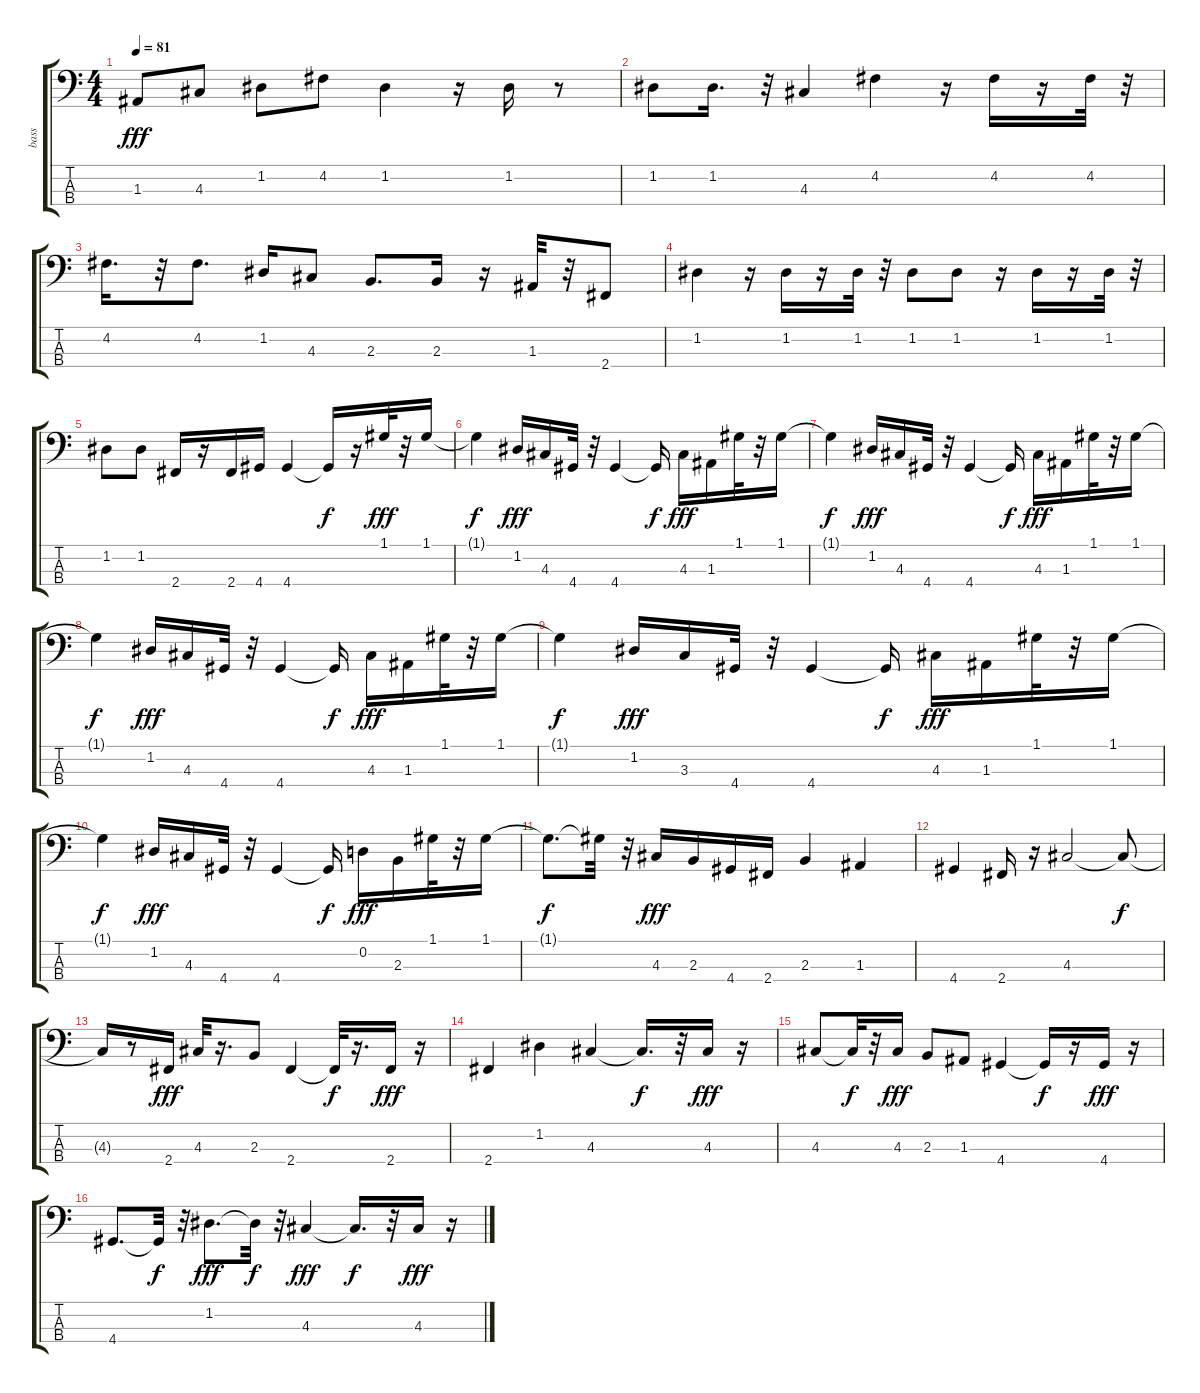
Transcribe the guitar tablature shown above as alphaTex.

\track ("bass    " "bass    ") {instrument fretlessbass}
\staff {score tabs}
\tuning (G2 D2 A1 E1) {hide}
\ts (4 4)
\tempo 81
\clef f4
\ks c
1.3.8{dy fff} 4.3.8 1.2.8 4.2.8 1.2.4 r.16 1.2.16 r.8 |
1.2.8 1.2.16{d} r.32 4.3.4 4.2.4 r.16 4.2.16 r.16 4.2.32 r.32 |
4.2.16{d} r.32 4.2.8{d} 1.2.16 4.3.8 2.3.8{d} 2.3.16 r.16 1.3.32 r.32 2.4.8 |
1.2.4 r.16 1.2.16 r.16 1.2.32 r.32 1.2.8 1.2.8 r.16 1.2.16 r.16 1.2.32 r.32 |
1.2.8 1.2.8 2.4.16 r.16 2.4.16 4.4.16 4.4.4 4.4{t}.16{dy f} r.16 1.1.32{dy fff} r.32 1.1.16 |
1.1{t}.4{dy f} 1.2.16{dy fff} 4.3.16 4.4.32 r.32 4.4.4 4.4{t}.16{dy f} 4.3.16{dy fff} 1.3.16 1.1.32 r.32 1.1.16 |
1.1{t}.4{dy f} 1.2.16{dy fff} 4.3.16 4.4.32 r.32 4.4.4 4.4{t}.16{dy f} 4.3.16{dy fff} 1.3.16 1.1.32 r.32 1.1.16 |
1.1{t}.4{dy f} 1.2.16{dy fff} 4.3.16 4.4.32 r.32 4.4.4 4.4{t}.16{dy f} 4.3.16{dy fff} 1.3.16 1.1.32 r.32 1.1.16 |
1.1{t}.4{dy f} 1.2.16{dy fff} 3.3.16 4.4.32 r.32 4.4.4 4.4{t}.16{dy f} 4.3.16{dy fff} 1.3.16 1.1.32 r.32 1.1.16 |
1.1{t}.4{dy f} 1.2.16{dy fff} 4.3.16 4.4.32 r.32 4.4.4 4.4{t}.16{dy f} 0.2.16{dy fff} 2.3.16 1.1.32 r.32 1.1.16 |
1.1{t}.8{d dy f} 1.1{t}.32 r.32 4.3.16{dy fff} 2.3.16 4.4.16 2.4.16 2.3.4 1.3.4 |
4.4.4 2.4.16 r.16 4.3.2 4.3{t}.8{dy f} |
4.3{t}.16 r.8 2.4.16{dy fff} 4.3.32 r.16{d} 2.3.8 2.4.4 2.4{t}.32{dy f} r.16{d} 2.4.16{dy fff} r.16 |
2.4.4 1.2.4 4.3.4 4.3{t}.16{d dy f} r.32 4.3.16{dy fff} r.16 |
4.3.8 4.3{t}.32{dy f} r.32 4.3.16{dy fff} 2.3.8 1.3.8 4.4.4 4.4{t}.16{dy f} r.16 4.4.16{dy fff} r.16 |
4.4.8{d} 4.4{t}.32{dy f} r.32 1.2.8{d dy fff} 1.2{t}.32{dy f} r.32 4.3.4{dy fff} 4.3{t}.16{d dy f} r.32 4.3.16{dy fff} r.16
